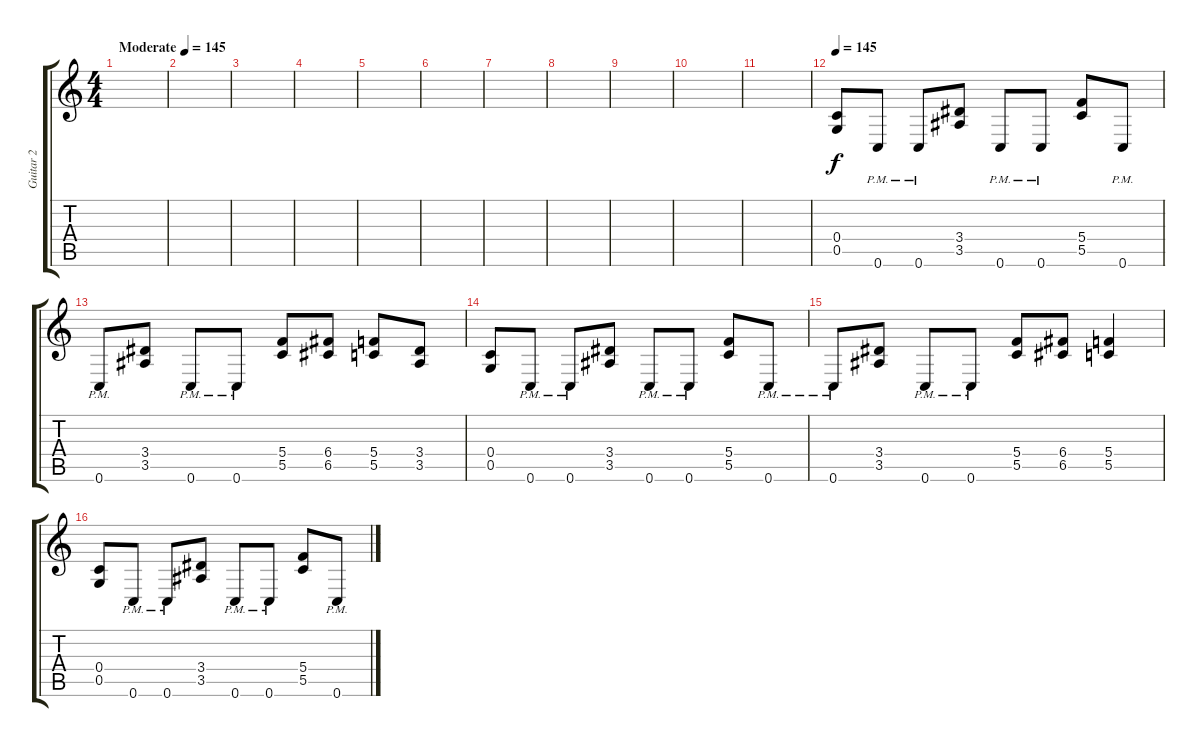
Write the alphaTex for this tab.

\track ("Guitar 2" "Guitar 2") {instrument distortionguitar}
\staff {score tabs}
\tuning (D4 A3 F3 C3 G2 C2) {hide}
\ts (4 4)
\tempo (145 "Moderate")
\tempo 115
\tempo (145 "Moderate")
\clef g2
\ks c
|
|
|
|
|
|
|
|
|
|
|
\tempo 145
(0.4 0.5).8 0.6{pm}.8 0.6{pm}.8 (3.4 3.5).8 0.6{pm}.8 0.6{pm}.8 (5.4 5.5).8 0.6{pm}.8 |
0.6{pm}.8 (3.4 3.5).8 0.6{pm}.8 0.6{pm}.8 (5.4 5.5).8 (6.4 6.5).8 (5.4 5.5).8 (3.4 3.5).8 |
(0.4 0.5).8 0.6{pm}.8 0.6{pm}.8 (3.4 3.5).8 0.6{pm}.8 0.6{pm}.8 (5.4 5.5).8 0.6{pm}.8 |
0.6{pm}.8 (3.4 3.5).8 0.6{pm}.8 0.6{pm}.8 (5.4 5.5).8 (6.4 6.5).8 (5.4 5.5).4 |
(0.4 0.5).8 0.6{pm}.8 0.6{pm}.8 (3.4 3.5).8 0.6{pm}.8 0.6{pm}.8 (5.4 5.5).8 0.6{pm}.8
